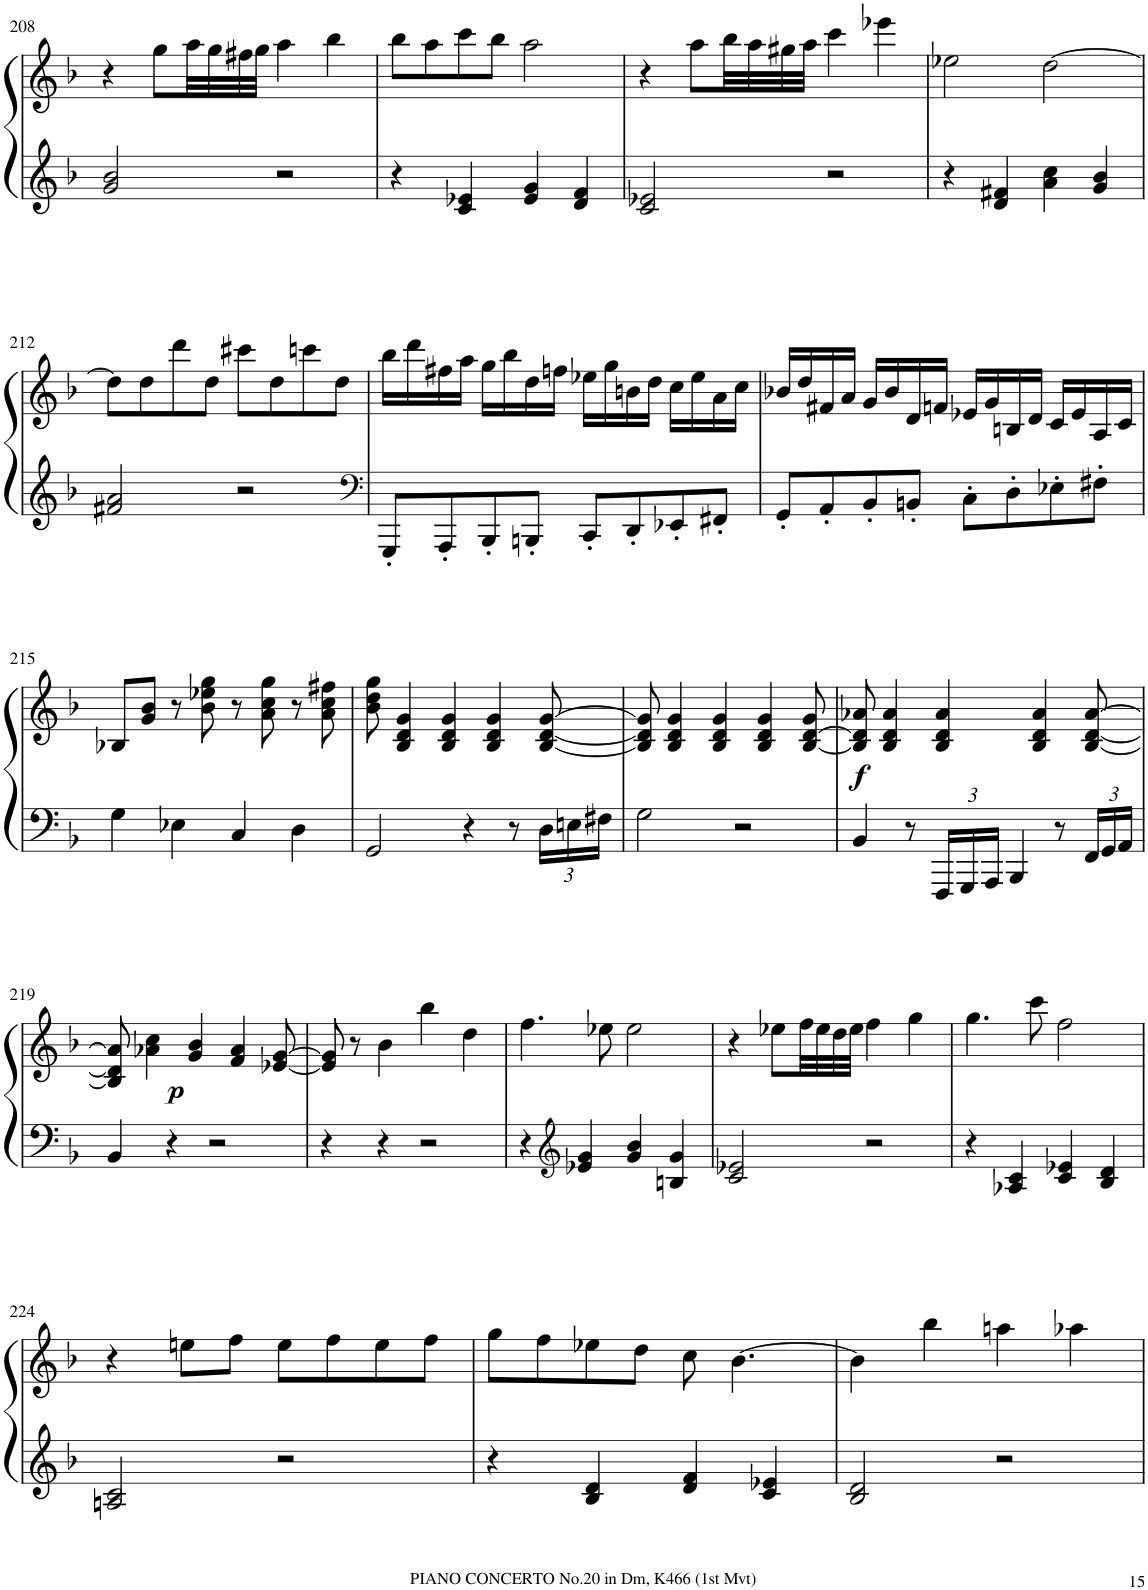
**kern	**kern	**dynam
*part1	*part1	*part1
*staff2	*staff1	*staff1/2
*I"ピアノ	*	*
!!LO:PB:g=z
*clefG2	*clefG2	*
*k[b-]	*k[b-]	*
*M4/4	*M4/4	*
*met(c)	*met(c)	*
=208	=208	=208
2g/ 2b-/	4r	.
.	8gg\L	.
.	32aa\LL	.
.	32gg\	.
.	32ff#X\	.
.	32gg\JJJ	.
2r	4aa\	.
.	4bb-\	.
=209	=209	=209
4r	8bb-\L	.
.	8aa\	.
4c/ 4e-X/	8ccc\	.
.	8bb-\J	.
4e-/ 4g/	2aa\	.
4d/ 4f/	.	.
=210	=210	=210
2c/ 2e-X/	4r	.
.	8aa\L	.
.	32bb-\LL	.
.	32aa\	.
.	32gg#X\	.
.	32aa\JJJ	.
2r	4ccc\	.
.	4eee-X\	.
=211	=211	=211
4r	2ee-X\	.
4d/ 4f#X/	.	.
4a\ 4cc\	[2dd\	.
4g/ 4b-/	.	.
!!LO:LB:g=z
=212	=212	=212
2f#X/ 2a/	8dd\L]	.
.	8dd\	.
.	8ddd\	.
.	8dd\J	.
2r	8ccc#X\L	.
.	8dd\	.
.	8cccn\	.
.	8dd\J	.
=213	=213	=213
*clefF4	*	*
8GGG'/L	16bb-\LL	.
.	16ddd\	.
8AAA'/	16ff#X\	.
.	16aa\JJ	.
8BBB-'/	16gg\LL	.
.	16bb-\	.
8BBBn'/J	16dd\	.
.	16ffn\JJ	.
8CC'/L	16ee-X\LL	.
.	16gg\	.
8DD'/	16bn\	.
.	16dd\JJ	.
8EE-X'/	16cc\LL	.
.	16ee-\	.
8FF#X'/J	16a\	.
.	16cc\JJ	.
=214	=214	=214
8GG'/L	16b-X/LL	.
.	16dd/	.
8AA'/	16f#X/	.
.	16a/JJ	.
8BB-'/	16g/LL	.
.	16b-/	.
8BBn'/J	16d/	.
.	16fn/JJ	.
8C'\L	16e-X/LL	.
.	16g/	.
8D'\	16Bn/	.
.	16d/JJ	.
8E-X'\	16c/LL	.
.	16e-/	.
8F#X'\J	16A/	.
.	16c/JJ	.
!!LO:LB:g=z
=215	=215	=215
4G\	8B-X/L	.
.	8g/ 8b-/J	.
4E-X\	8r	.
.	8b-\ 8ee-X\ 8gg\	.
4C/	8r	.
.	8a\ 8cc\ 8gg\	.
4D\	8r	.
.	8a\ 8cc\ 8ff#X\	.
=216	=216	=216
2GG/	8b-\ 8dd\ 8gg\	.
.	4B-/ 4d/ 4g/	.
.	4B-/ 4d/ 4g/	.
4r	.	.
.	4B-/ 4d/ 4g/	.
8r	.	.
*Xbrackettup	*	*
24D\LL	[8B-/ [8d/ [8g/	.
24En\	.	.
24F#X\JJ	.	.
=217	=217	=217
2G\	8B-/] 8d/] 8g/]	.
.	4B-/ 4d/ 4g/	.
.	4B-/ 4d/ 4g/	.
2r	.	.
.	4B-/ 4d/ 4g/	.
.	[8B-/ [8d/ 8g/	.
=218	=218	=218
!	!	!LO:DY:a=2
4BB-/	8B-/] 8d/] 8a-X/	f
.	4B-/ 4d/ 4a-/	.
8r	.	.
24FFF/LL	4B-/ 4d/ 4a-/	.
24GGG/	.	.
24AAA/JJ	.	.
4BBB-/	.	.
.	4B-/ 4d/ 4a-/	.
8r	.	.
24FF/LL	[8B-/ [8d/ [8a-/	.
24GG/	.	.
24AA/JJ	.	.
!!LO:LB:g=z
=219	=219	=219
4BB-/	8B-/] 8d/] 8a-/]	.
.	4a-X\ 4cc\	.
!	!	!LO:DY:a=2
4r	.	p
.	4g/ 4b-/	.
2r	.	.
.	4f/ 4a-/	.
.	[8e-X/ [8g/	.
=220	=220	=220
4r	8e-/] 8g/]	.
.	8r	.
4r	4b-\	.
2r	4bb-\	.
.	4dd\	.
=221	=221	=221
4r	4.ff\	.
*clefG2	*	*
4e-X/ 4g/	.	.
.	8ee-X\	.
4g/ 4b-/	2ee-\	.
4Bn/ 4g/	.	.
=222	=222	=222
2c/ 2e-X/	4r	.
.	8ee-X\L	.
.	32ff\LL	.
.	32ee-\	.
.	32dd\	.
.	32ee-\JJJ	.
2r	4ff\	.
.	4gg\	.
=223	=223	=223
4r	4.gg\	.
4A-X/ 4c/	.	.
.	8ccc\	.
4c/ 4e-X/	2ff\	.
4B-/ 4d/	.	.
!!LO:LB:g=z
=224	=224	=224
2An/ 2c/	4r	.
.	8een\L	.
.	8ff\J	.
2r	8ee\L	.
.	8ff\	.
.	8ee\	.
.	8ff\J	.
=225	=225	=225
4r	8gg\L	.
.	8ff\	.
4B-/ 4d/	8ee-X\	.
.	8dd\J	.
4d/ 4f/	8cc\	.
.	[4.b-\	.
4c/ 4e-X/	.	.
=226	=226	=226
2B-/ 2d/	4b-\]	.
.	4bb-\	.
2r	4aan\	.
.	4aa-X\	.
=	=	=
*-	*-	*-
